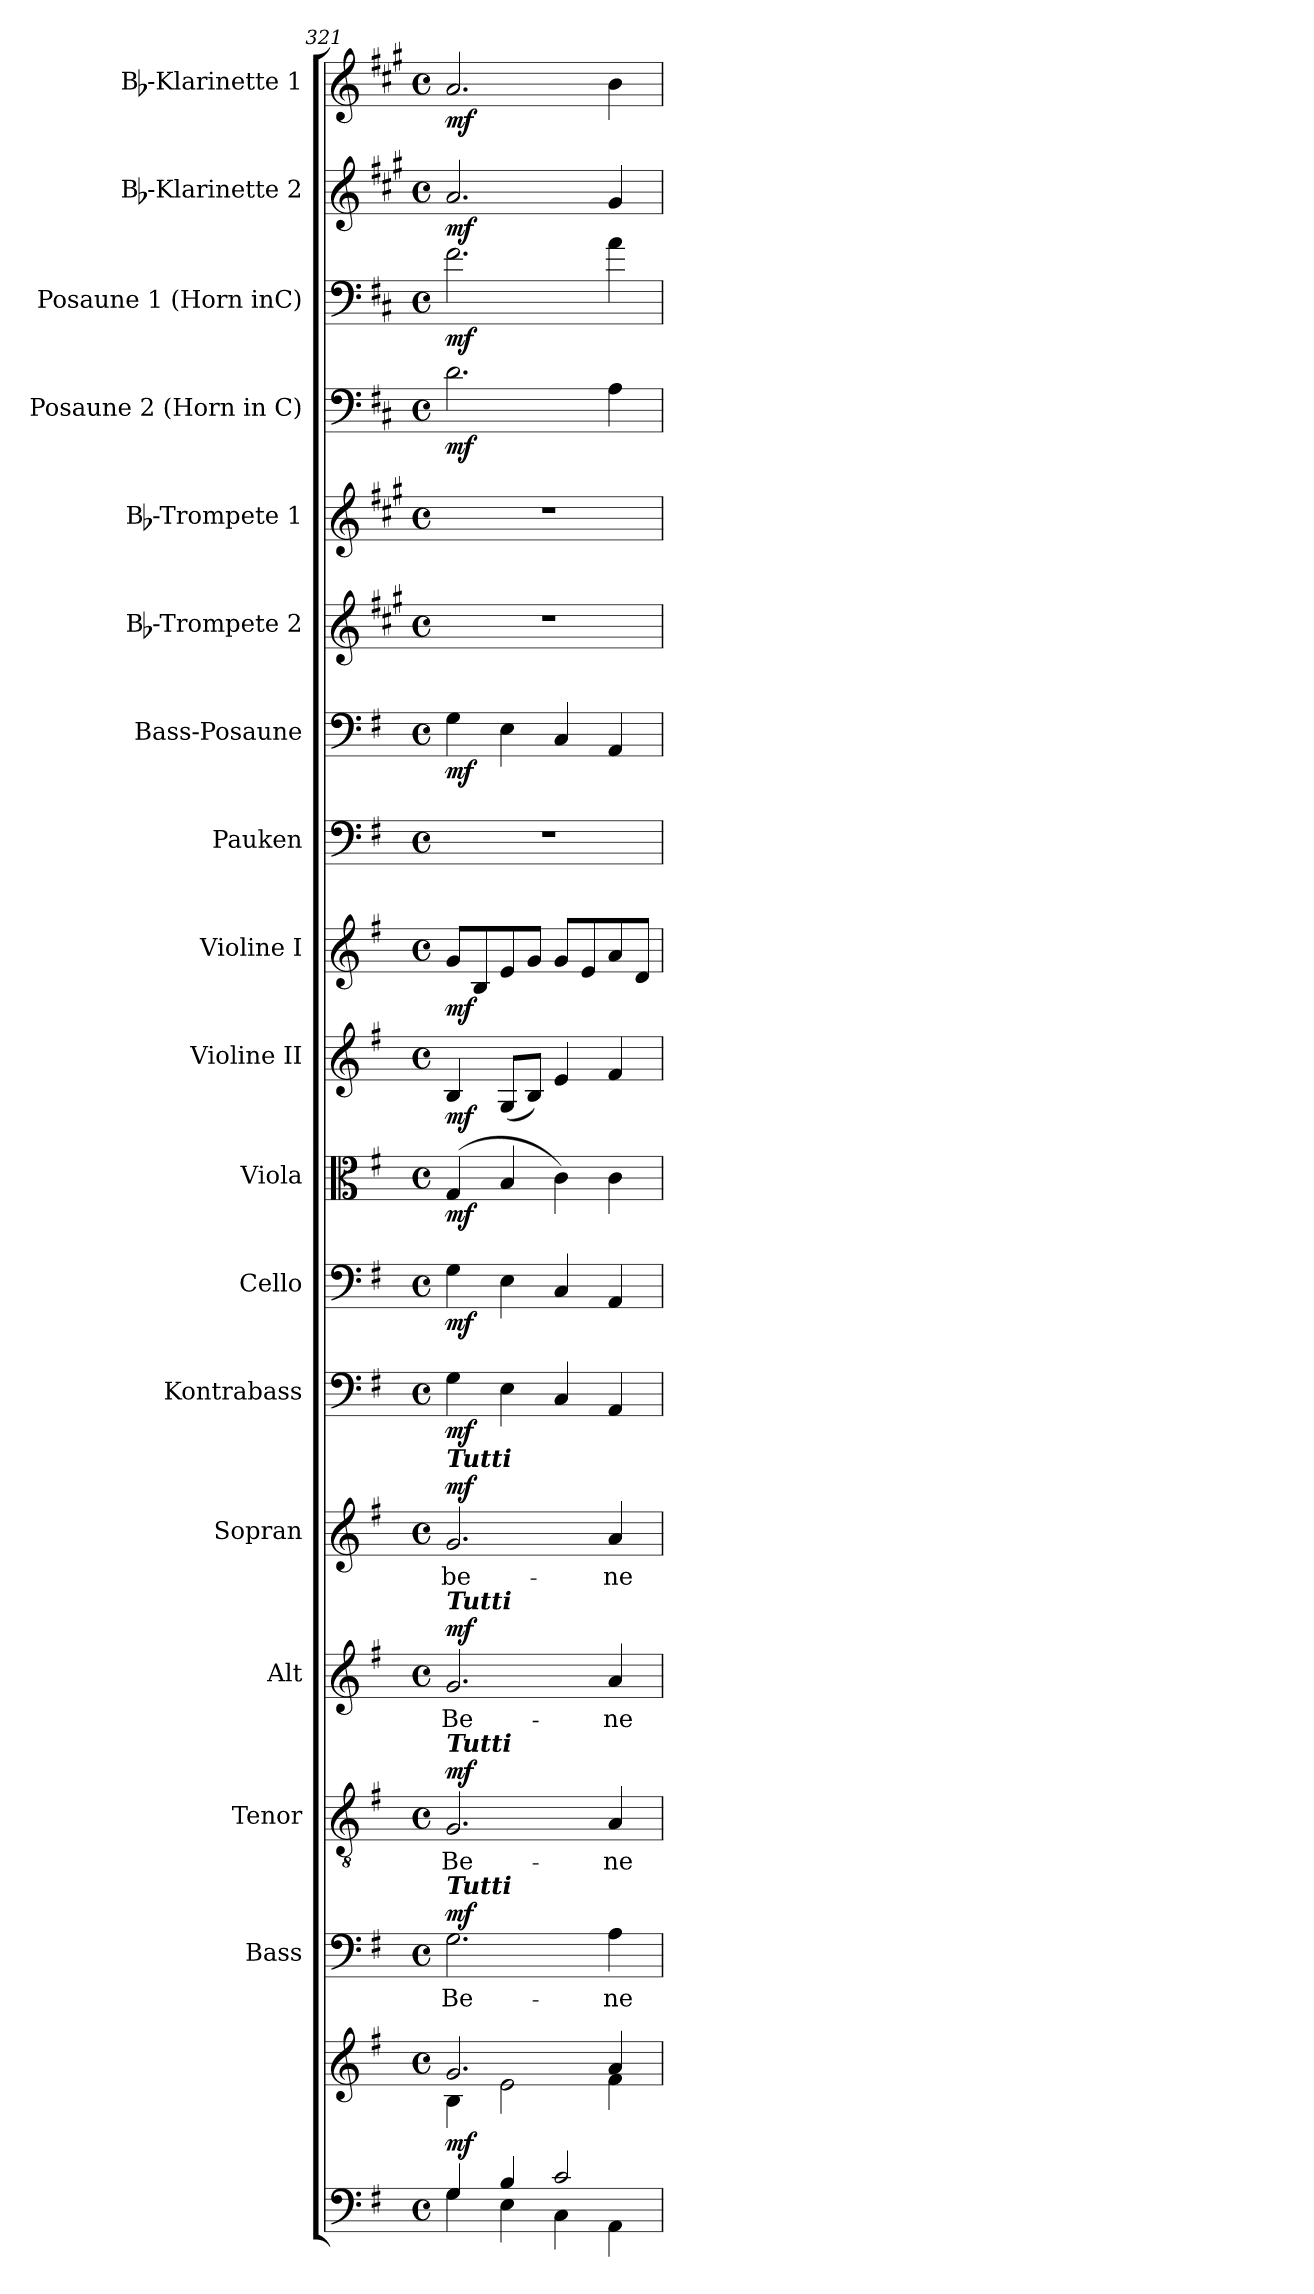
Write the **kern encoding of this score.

**kern	**kern	**dynam	**kern	**text	**dynam	**kern	**text	**dynam	**kern	**text	**dynam	**kern	**text	**dynam	**kern	**dynam	**kern	**dynam	**kern	**dynam	**kern	**dynam	**kern	**dynam	**kern	**kern	**dynam	**kern	**kern	**kern	**dynam	**kern	**dynam	**kern	**dynam	**kern	**dynam
*part18	*part18	*part18	*part17	*part17	*part17	*part16	*part16	*part16	*part15	*part15	*part15	*part14	*part14	*part14	*part13	*part13	*part12	*part12	*part11	*part11	*part10	*part10	*part9	*part9	*part8	*part7	*part7	*part6	*part5	*part4	*part4	*part3	*part3	*part2	*part2	*part1	*part1
*staff19	*staff18	*staff18/19	*staff17	*staff17	*staff17	*staff16	*staff16	*staff16	*staff15	*staff15	*staff15	*staff14	*staff14	*staff14	*staff13	*staff13	*staff12	*staff12	*staff11	*staff11	*staff10	*staff10	*staff9	*staff9	*staff8	*staff7	*staff7	*staff6	*staff5	*staff4	*staff4	*staff3	*staff3	*staff2	*staff2	*staff1	*staff1
*	*	*	*I"Bass	*	*	*I"Tenor	*	*	*I"Alt	*	*	*I"Sopran	*	*	*I"Kontrabass	*	*I"Cello	*	*I"Viola	*	*I"Violine II	*	*I"Violine I	*	*I"Pauken	*I"Bass-Posaune	*	*I"Bb-Trompete 2	*I"Bb-Trompete 1	*I"Posaune 2 (Horn in C)	*	*I"Posaune 1 (Horn inC)	*	*I"Bb-Klarinette 2	*	*I"Bb-Klarinette 1	*
*	*	*	*I'B.	*	*	*I'T.	*	*	*I'A.	*	*	*I'S.	*	*	*I'Kb.	*	*	*	*I'Vla.	*	*I'Vl. II	*	*I'Vl. I	*	*I'Pk.	*I'B-Pos.	*	*I'Bb Trp. 2	*I'Bb Trp. 1	*I'Pos. 2	*	*I'Pos. 1	*	*I'Bb Kl. 2	*	*I'Bb Kl. 1	*
*clefF4	*clefG2	*	*clefF4	*	*	*clefGv2	*	*	*clefG2	*	*	*clefG2	*	*	*clefF4	*	*clefF4	*	*clefC3	*	*clefG2	*	*clefG2	*	*clefF4	*clefF4	*	*clefG2	*clefG2	*clefF4	*	*clefF4	*	*clefG2	*	*clefG2	*
*	*	*	*	*	*	*	*	*	*	*	*	*	*	*	*ITrd7c12	*	*	*	*	*	*	*	*	*	*	*	*	*ITrd1c2	*ITrd1c2	*ITrd4c7	*	*ITrd4c7	*	*ITrd1c2	*	*ITrd1c2	*
*k[f#]	*k[f#]	*	*k[f#]	*	*	*k[f#]	*	*	*k[f#]	*	*	*k[f#]	*	*	*k[f#]	*	*k[f#]	*	*k[f#]	*	*k[f#]	*	*k[f#]	*	*k[f#]	*k[f#]	*	*k[f#]	*k[f#]	*k[f#]	*	*k[f#]	*	*k[f#]	*	*k[f#]	*
*G:	*G:	*	*G:	*	*	*G:	*	*	*G:	*	*	*G:	*	*	*G:	*	*G:	*	*G:	*	*G:	*	*G:	*	*G:	*G:	*	*G:	*G:	*G:	*	*G:	*	*G:	*	*G:	*
*M4/4	*M4/4	*	*M4/4	*	*	*M4/4	*	*	*M4/4	*	*	*M4/4	*	*	*M4/4	*	*M4/4	*	*M4/4	*	*M4/4	*	*M4/4	*	*M4/4	*M4/4	*	*M4/4	*M4/4	*M4/4	*	*M4/4	*	*M4/4	*	*M4/4	*
*met(c)	*met(c)	*	*met(c)	*	*	*met(c)	*	*	*met(c)	*	*	*met(c)	*	*	*met(c)	*	*met(c)	*	*met(c)	*	*met(c)	*	*met(c)	*	*met(c)	*met(c)	*	*met(c)	*met(c)	*met(c)	*	*met(c)	*	*met(c)	*	*met(c)	*
=321	=321	=321	=321	=321	=321	=321	=321	=321	=321	=321	=321	=321	=321	=321	=321	=321	=321	=321	=321	=321	=321	=321	=321	=321	=321	=321	=321	=321	=321	=321	=321	=321	=321	=321	=321	=321	=321
*^	*^	*	*	*	*	*	*	*	*	*	*	*	*	*	*	*	*	*	*	*	*	*	*	*	*	*	*	*	*	*	*	*	*	*	*	*	*
!	!	!	!	!	!	!	!	!	!	!	!	!	!	!LO:TX:a:Bi:t=Tutti	!	!	!	!	!	!	!	!	!	!	!	!	!	!	!	!	!	!	!	!	!	!	!	!	!
!	!	!	!	!	!	!	!	!	!	!	!LO:TX:a:Bi:t=Tutti	!	!	!	!	!	!	!	!	!	!	!	!	!	!	!	!	!	!	!	!	!	!	!	!	!	!	!	!
!	!	!	!	!	!	!	!	!LO:TX:a:Bi:t=Tutti	!	!	!	!	!	!	!	!	!	!	!	!	!	!	!	!	!	!	!	!	!	!	!	!	!	!	!	!	!	!	!
!	!	!	!	!	!LO:TX:a:Bi:t=Tutti	!	!	!	!	!	!	!	!	!	!	!	!	!	!	!	!	!	!	!	!	!	!	!	!	!	!	!	!	!	!	!	!	!	!
!	!	!	!	!LO:DY:b	!	!LO:LY:b	!LO:DY:a	!	!LO:LY:b	!LO:DY:a	!	!LO:LY:b	!LO:DY:a	!	!LO:LY:b	!LO:DY:a	!	!LO:DY:b	!	!LO:DY:b	!	!LO:DY:b	!	!LO:DY:b	!	!LO:DY:b	!	!	!LO:DY:b	!	!	!	!LO:DY:b	!	!LO:DY:b	!	!LO:DY:b	!	!LO:DY:b
4G/	4G\	2.g/	4B\	mf	2.G\	Be-	mf	2.G/	Be-	mf	2.g/	Be-	mf	2.g/	be-	mf	4GG\	mf	4G\	mf	(4G/	mf	4B/	mf	8g/L	mf	1r	4G\	mf	1r	1r	2.G\	mf	2.B\	mf	2.g/	mf	2.g/	mf
.	.	.	.	.	.	.	.	.	.	.	.	.	.	.	.	.	.	.	.	.	.	.	.	.	8B/	.	.	.	.	.	.	.	.	.	.	.	.	.	.
4B/	4E\	.	2e\	.	.	.	.	.	.	.	.	.	.	.	.	.	4EE\	.	4E\	.	4B/	.	(<8G/L	.	8e/	.	.	4E\	.	.	.	.	.	.	.	.	.	.	.
.	.	.	.	.	.	.	.	.	.	.	.	.	.	.	.	.	.	.	.	.	.	.	8B/J)	.	8g/J	.	.	.	.	.	.	.	.	.	.	.	.	.	.
2c/	4C\	.	.	.	.	.	.	.	.	.	.	.	.	.	.	.	4CC/	.	4C/	.	4c\)	.	4e/	.	8g/L	.	.	4C/	.	.	.	.	.	.	.	.	.	.	.
.	.	.	.	.	.	.	.	.	.	.	.	.	.	.	.	.	.	.	.	.	.	.	.	.	8e/	.	.	.	.	.	.	.	.	.	.	.	.	.	.
!	!	!	!	!	!	!LO:LY:b	!	!	!LO:LY:b	!	!	!LO:LY:b	!	!	!LO:LY:b	!	!	!	!	!	!	!	!	!	!	!	!	!	!	!	!	!	!	!	!	!	!	!	!
.	4AA\	4a/	4f#\	.	4A\	-ne-	.	4A/	-ne-	.	4a/	-ne-	.	4a/	-ne-	.	4AAA/	.	4AA/	.	4c\	.	4f#/	.	8a/	.	.	4AA/	.	.	.	4D\	.	4d\	.	4f#/	.	4a\	.
.	.	.	.	.	.	.	.	.	.	.	.	.	.	.	.	.	.	.	.	.	.	.	.	.	8d/J	.	.	.	.	.	.	.	.	.	.	.	.	.	.
*v	*v	*	*	*	*	*	*	*	*	*	*	*	*	*	*	*	*	*	*	*	*	*	*	*	*	*	*	*	*	*	*	*	*	*	*	*	*	*	*
*	*v	*v	*	*	*	*	*	*	*	*	*	*	*	*	*	*	*	*	*	*	*	*	*	*	*	*	*	*	*	*	*	*	*	*	*	*	*	*
=	=	=	=	=	=	=	=	=	=	=	=	=	=	=	=	=	=	=	=	=	=	=	=	=	=	=	=	=	=	=	=	=	=	=	=	=	=
*-	*-	*-	*-	*-	*-	*-	*-	*-	*-	*-	*-	*-	*-	*-	*-	*-	*-	*-	*-	*-	*-	*-	*-	*-	*-	*-	*-	*-	*-	*-	*-	*-	*-	*-	*-	*-	*-
